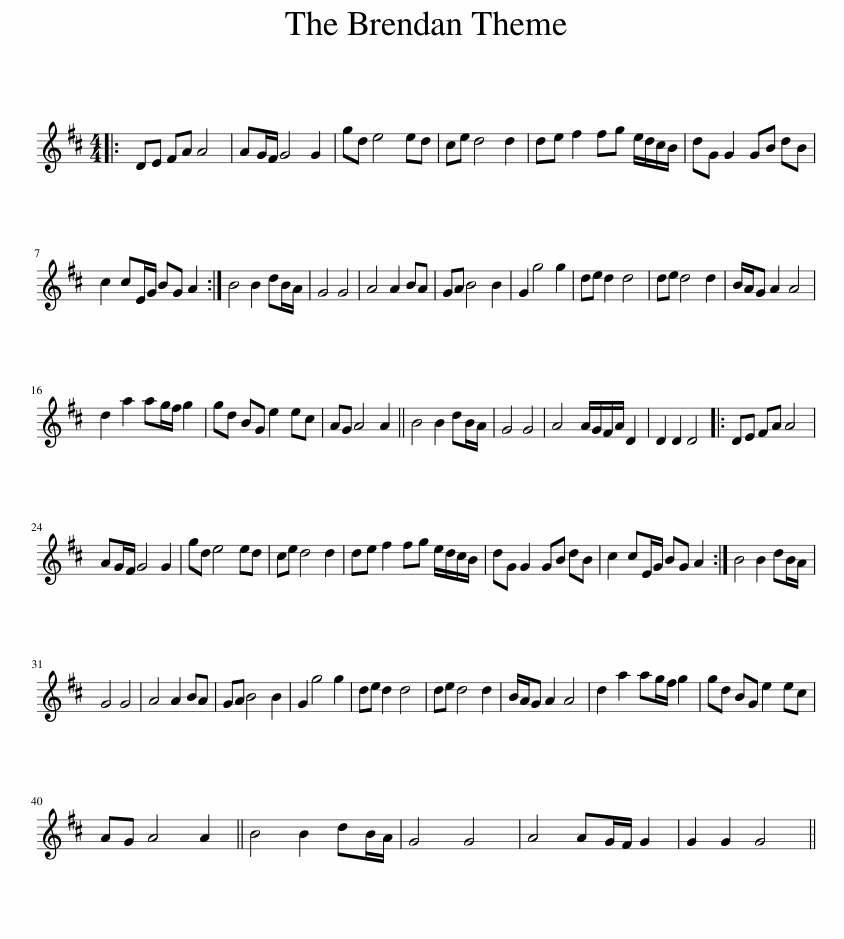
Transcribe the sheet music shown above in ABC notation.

X:1
L:1/8
M:4/4
I:linebreak $
K:D
V:1 treble
V:1
|: DE FA A4 | AG/F/ G4 G2 | gd e4 ed | ce d4 d2 | de f2 fg e/d/c/B/ | %5
 dG G2 GB dB |$ c2 cE/G/ BG A2 :| B4 B2 dB/A/ | G4 G4 | A4 A2 BA | %10
 GA B4 B2 | G2 g4 g2 | de d2 d4 | de d4 d2 | B/A/G A2 A4 |$ %15
 d2 a2 ag/f/ g2 | gd BG e2 ec | AG A4 A2 || B4 B2 dB/A/ | G4 G4 | %20
 A4 A/G/F/A/ D2 | D2 D2 D4 |: DE FA A4 |$ AG/F/ G4 G2 | gd e4 ed | %25
 ce d4 d2 | de f2 fg e/d/c/B/ | dG G2 GB dB | c2 cE/G/ BG A2 :| B4 B2 dB/A/ |$ %30
 G4 G4 | A4 A2 BA | GA B4 B2 | G2 g4 g2 | de d2 d4 | %35
 de d4 d2 | B/A/G A2 A4 | d2 a2 ag/f/ g2 | gd BG e2 ec |$ AG A4 A2 || %40
 B4 B2 dB/A/ | G4 G4 | A4 AG/F/ G2 | G2 G2 G4 || %44
